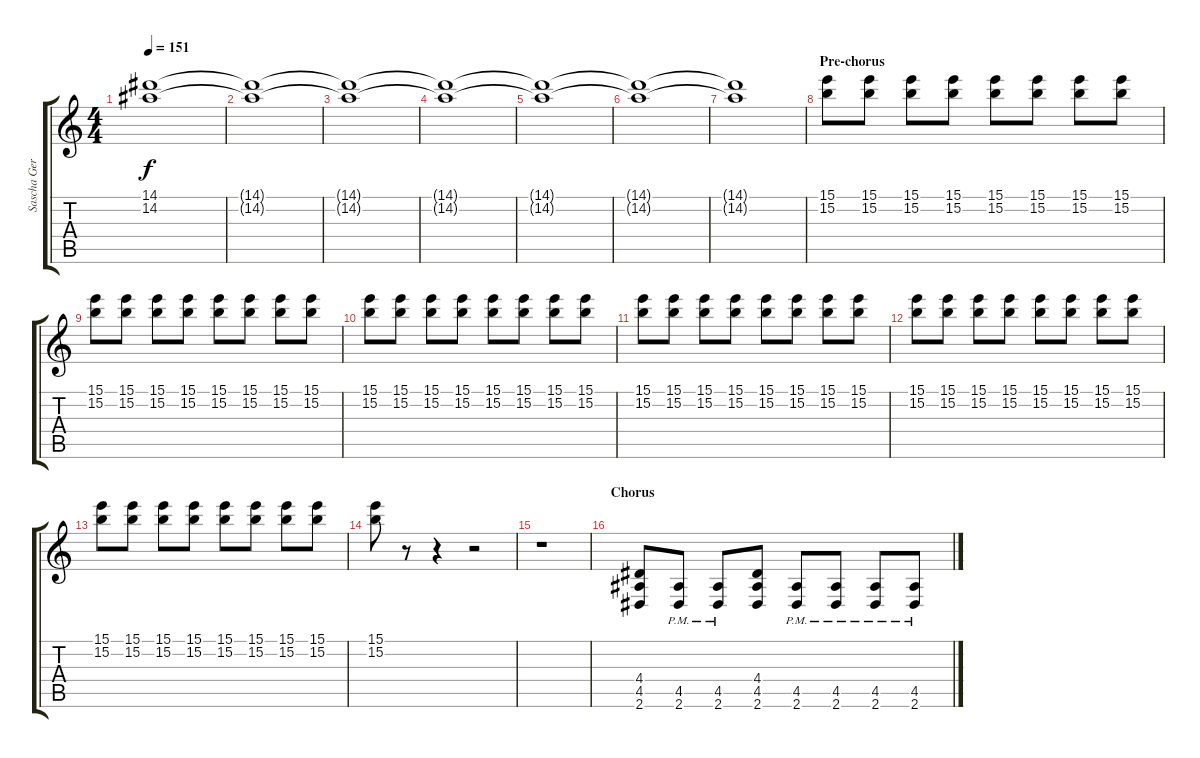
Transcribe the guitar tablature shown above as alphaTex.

\track ("Sascha Gerbig" "Sascha Ger") {instrument overdrivenguitar}
\staff {score tabs}
\tuning (Db4 Ab3 E3 B2 Gb2 Db2) {hide}
\ts (4 4)
\tempo 151
\clef g2
\ks c
(14.1{t} 14.2{t}).1{dy f} |
(14.1{t} 14.2{t}).1 |
(14.1{t} 14.2{t}).1 |
(14.1{t} 14.2{t}).1 |
(14.1{t} 14.2{t}).1 |
(14.1{t} 14.2{t}).1 |
(14.1{t} 14.2{t}).1 |
\section ("" "Pre-chorus")
(15.1 15.2).8 (15.1 15.2).8 (15.1 15.2).8 (15.1 15.2).8 (15.1 15.2).8 (15.1 15.2).8 (15.1 15.2).8 (15.1 15.2).8 |
(15.1 15.2).8{volume 10} (15.1 15.2).8 (15.1 15.2).8 (15.1 15.2).8 (15.1 15.2).8 (15.1 15.2).8 (15.1 15.2).8 (15.1 15.2).8 |
(15.1 15.2).8 (15.1 15.2).8 (15.1 15.2).8 (15.1 15.2).8 (15.1 15.2).8 (15.1 15.2).8 (15.1 15.2).8 (15.1 15.2).8 |
(15.1 15.2).8 (15.1 15.2).8 (15.1 15.2).8 (15.1 15.2).8 (15.1 15.2).8 (15.1 15.2).8 (15.1 15.2).8 (15.1 15.2).8 |
(15.1 15.2).8 (15.1 15.2).8 (15.1 15.2).8 (15.1 15.2).8 (15.1 15.2).8 (15.1 15.2).8 (15.1 15.2).8 (15.1 15.2).8 |
(15.1 15.2).8 (15.1 15.2).8 (15.1 15.2).8 (15.1 15.2).8 (15.1 15.2).8 (15.1 15.2).8 (15.1 15.2).8 (15.1 15.2).8 |
(15.1 15.2).8 r.8 r.4 r.2 |
r.1 |
\section ("" "Chorus")
(4.4 4.5 2.6).8{volume 13} (4.5{pm} 2.6{pm}).8 (4.5{pm} 2.6{pm}).8 (4.4 4.5 2.6).8 (4.5{pm} 2.6{pm}).8 (4.5{pm} 2.6{pm}).8 (4.5{pm} 2.6{pm}).8 (4.5{pm} 2.6{pm}).8
